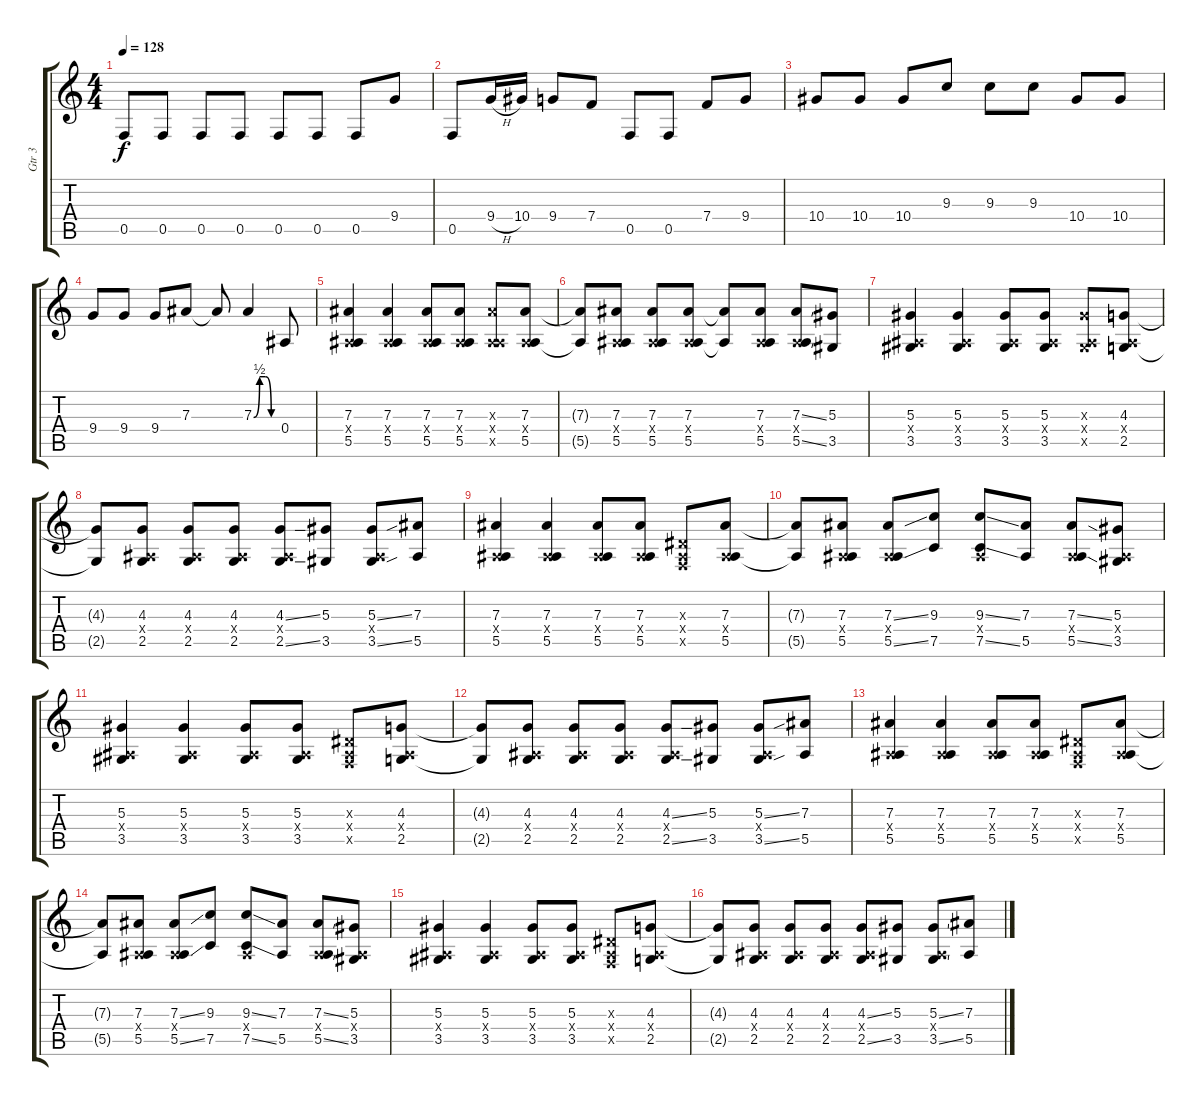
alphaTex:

\track ("Gtr 3" "Gtr 3") {instrument acousticguitarnylon}
\staff {score tabs}
\tuning (C4 G3 Eb3 Bb2 F2 C2) {hide}
\ts (4 4)
\tempo 128
\clef g2
\ks c
0.5.8{dy f} 0.5.8 0.5.8 0.5.8 0.5.8 0.5.8 0.5.8 9.4.8 |
0.5.8 9.4{h}.16 10.4.16 9.4.8 7.4.8 0.5.8 0.5.8 7.4.8 9.4.8 |
10.4.8 10.4.8 10.4.8 9.3.8 9.3.8 9.3.8 10.4.8 10.4.8 |
9.4.8 9.4.8 9.4.8 7.3.8 7.3{t}.8 7.3{be (custom 0 0 15 2 30 2 45 0 60 0)}.4 0.4.8 |
(7.3 0.4{x} 5.5).4 (7.3 0.4{x} 5.5).4 (7.3 0.4{x} 5.5).8 (7.3 0.4{x} 5.5).8 (7.3{x} 0.4{x} 5.5{x}).8 (7.3 0.4{x} 5.5).8 |
(7.3{t} 5.5{t}).8 (7.3 0.4{x} 5.5).8 (7.3 0.4{x} 5.5).8 (7.3 0.4{x} 5.5).8 (7.3{t} 5.5{t}).8 (7.3 0.4{x} 5.5).8 (7.3{ss} 0.4{x} 5.5{ss}).8 (5.3 3.5).8 |
(5.3 0.4{x} 3.5).4 (5.3 0.4{x} 3.5).4 (5.3 0.4{x} 3.5).8 (5.3 0.4{x} 3.5).8 (5.3{x} 0.4{x} 3.5{x}).8 (4.3 0.4{x} 2.5).8 |
(4.3{t} 2.5{t}).8 (4.3 0.4{x} 2.5).8 (4.3 0.4{x} 2.5).8 (4.3 0.4{x} 2.5).8 (4.3{ss} 0.4{x} 2.5{ss}).8 (5.3 3.5).8 (5.3{ss} 0.4{x} 3.5{ss}).8 (7.3 5.5).8 |
(7.3 0.4{x} 5.5).4 (7.3 0.4{x} 5.5).4 (7.3 0.4{x} 5.5).8 (7.3 0.4{x} 5.5).8 (0.3{x} 0.4{x} 0.5{x}).8 (7.3 0.4{x} 5.5).8 |
(7.3{t} 5.5{t}).8 (7.3 0.4{x} 5.5).8 (7.3{ss} 0.4{x} 5.5{ss}).8 (9.3 7.5).8 (9.3{ss} 0.4{x} 7.5{ss}).8 (7.3 5.5).8 (7.3{ss} 0.4{x} 5.5{ss}).8 (5.3 0.4{x} 3.5).8 |
(5.3 0.4{x} 3.5).4 (5.3 0.4{x} 3.5).4 (5.3 0.4{x} 3.5).8 (5.3 0.4{x} 3.5).8 (0.3{x} 0.4{x} 0.5{x}).8 (4.3 0.4{x} 2.5).8 |
(4.3{t} 2.5{t}).8 (4.3 0.4{x} 2.5).8 (4.3 0.4{x} 2.5).8 (4.3 0.4{x} 2.5).8 (4.3{ss} 0.4{x} 2.5{ss}).8 (5.3 3.5).8 (5.3{ss} 0.4{x} 3.5{ss}).8 (7.3 5.5).8 |
(7.3 0.4{x} 5.5).4 (7.3 0.4{x} 5.5).4 (7.3 0.4{x} 5.5).8 (7.3 0.4{x} 5.5).8 (0.3{x} 0.4{x} 0.5{x}).8 (7.3 0.4{x} 5.5).8 |
(7.3{t} 5.5{t}).8 (7.3 0.4{x} 5.5).8 (7.3{ss} 0.4{x} 5.5{ss}).8 (9.3 7.5).8 (9.3{ss} 0.4{x} 7.5{ss}).8 (7.3 5.5).8 (7.3{ss} 0.4{x} 5.5{ss}).8 (5.3 0.4{x} 3.5).8 |
(5.3 0.4{x} 3.5).4 (5.3 0.4{x} 3.5).4 (5.3 0.4{x} 3.5).8 (5.3 0.4{x} 3.5).8 (0.3{x} 0.4{x} 0.5{x}).8 (4.3 0.4{x} 2.5).8 |
(4.3{t} 2.5{t}).8 (4.3 0.4{x} 2.5).8 (4.3 0.4{x} 2.5).8 (4.3 0.4{x} 2.5).8 (4.3{ss} 0.4{x} 2.5{ss}).8 (5.3 3.5).8 (5.3{ss} 0.4{x} 3.5{ss}).8 (7.3 5.5).8
